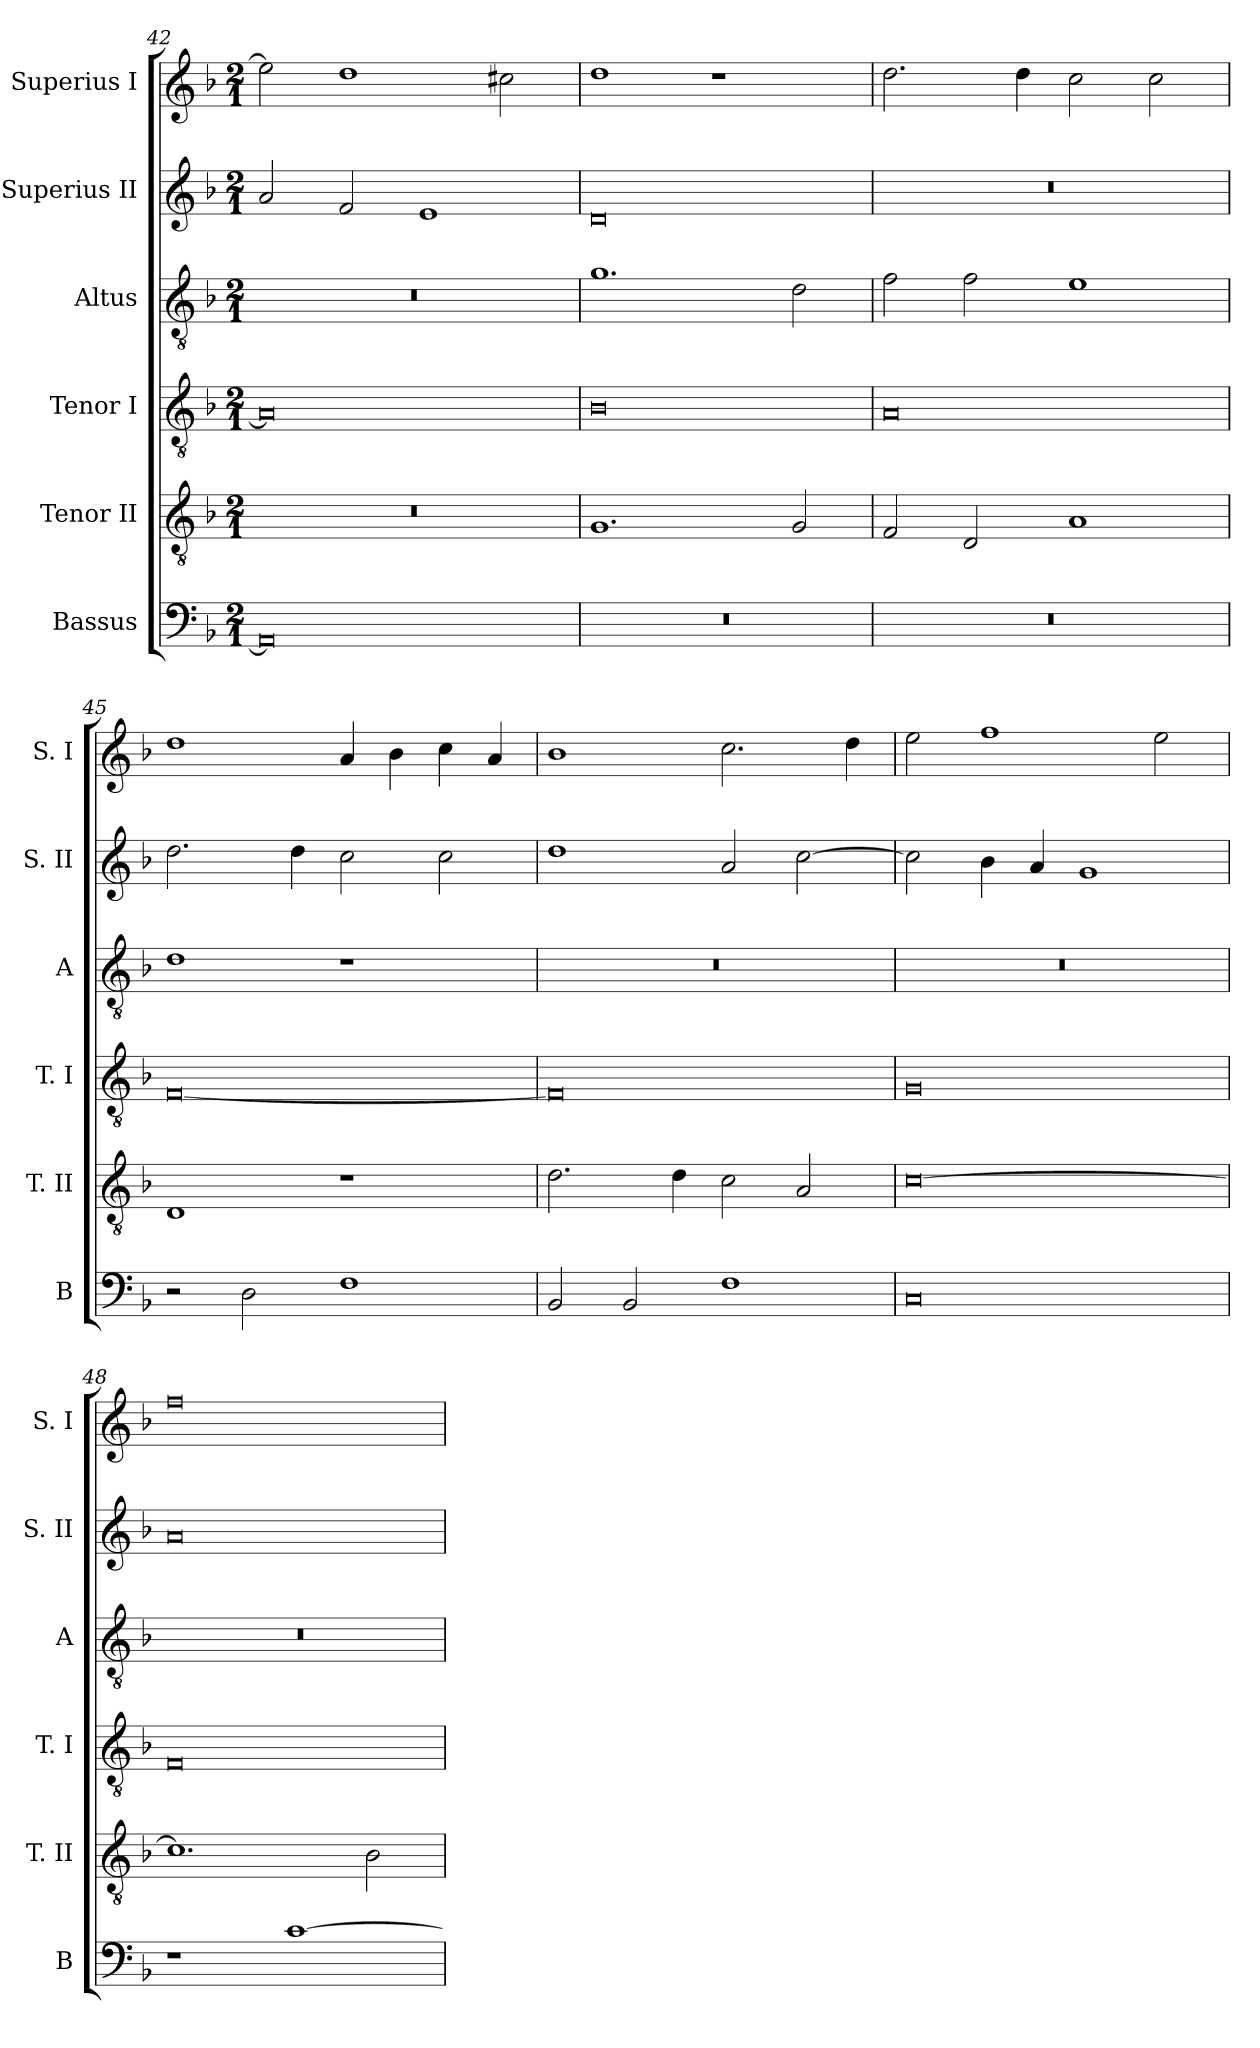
**kern	**kern	**kern	**kern	**kern	**kern
*part6	*part5	*part4	*part3	*part2	*part1
*staff6	*staff5	*staff4	*staff3	*staff2	*staff1
*I"Bassus	*I"Tenor II	*I"Tenor I	*I"Altus	*I"Superius II	*I"Superius I
*I'B	*I'T. II	*I'T. I	*I'A	*I'S. II	*I'S. I
*clefF4	*clefGv2	*clefGv2	*clefGv2	*clefG2	*clefG2
*k[b-]	*k[b-]	*k[b-]	*k[b-]	*k[b-]	*k[b-]
*F:	*F:	*F:	*F:	*F:	*F:
*M2/1	*M2/1	*M2/1	*M2/1	*M2/1	*M2/1
=42	=42	=42	=42	=42	=42
0AA]	0r	0A]	0r	2a	2ee]
.	.	.	.	2f	1dd
.	.	.	.	1e	.
.	.	.	.	.	2cc#X
=43	=43	=43	=43	=43	=43
0r	1.G	0B-	1.g	0d	1dd
.	.	.	.	.	1r
.	2G	.	2d	.	.
=44	=44	=44	=44	=44	=44
0r	2F	0A	2f	0r	2.dd
.	2D	.	2f	.	.
.	.	.	.	.	4dd
.	1A	.	1e	.	2cc
.	.	.	.	.	2cc
=45	=45	=45	=45	=45	=45
2r	1D	[0F	1d	2.dd	1dd
2D	.	.	.	.	.
.	.	.	.	4dd	.
1F	1r	.	1r	2cc	4a
.	.	.	.	.	4b-
.	.	.	.	2cc	4cc
.	.	.	.	.	4a
=46	=46	=46	=46	=46	=46
2BB-	2.d	0F]	0r	1dd	1b-
2BB-	.	.	.	.	.
.	4d	.	.	.	.
1F	2c	.	.	2a	2.cc
.	2A	.	.	[2cc	.
.	.	.	.	.	4dd
=47	=47	=47	=47	=47	=47
0C	[0c	0G	0r	2cc]	2ee
.	.	.	.	4b-	1ff
.	.	.	.	4a	.
.	.	.	.	1g	.
.	.	.	.	.	2ee
=48	=48	=48	=48	=48	=48
1r	1.c]	0F	0r	0a	0ff
[1c	.	.	.	.	.
.	2B-	.	.	.	.
=	=	=	=	=	=
*-	*-	*-	*-	*-	*-
